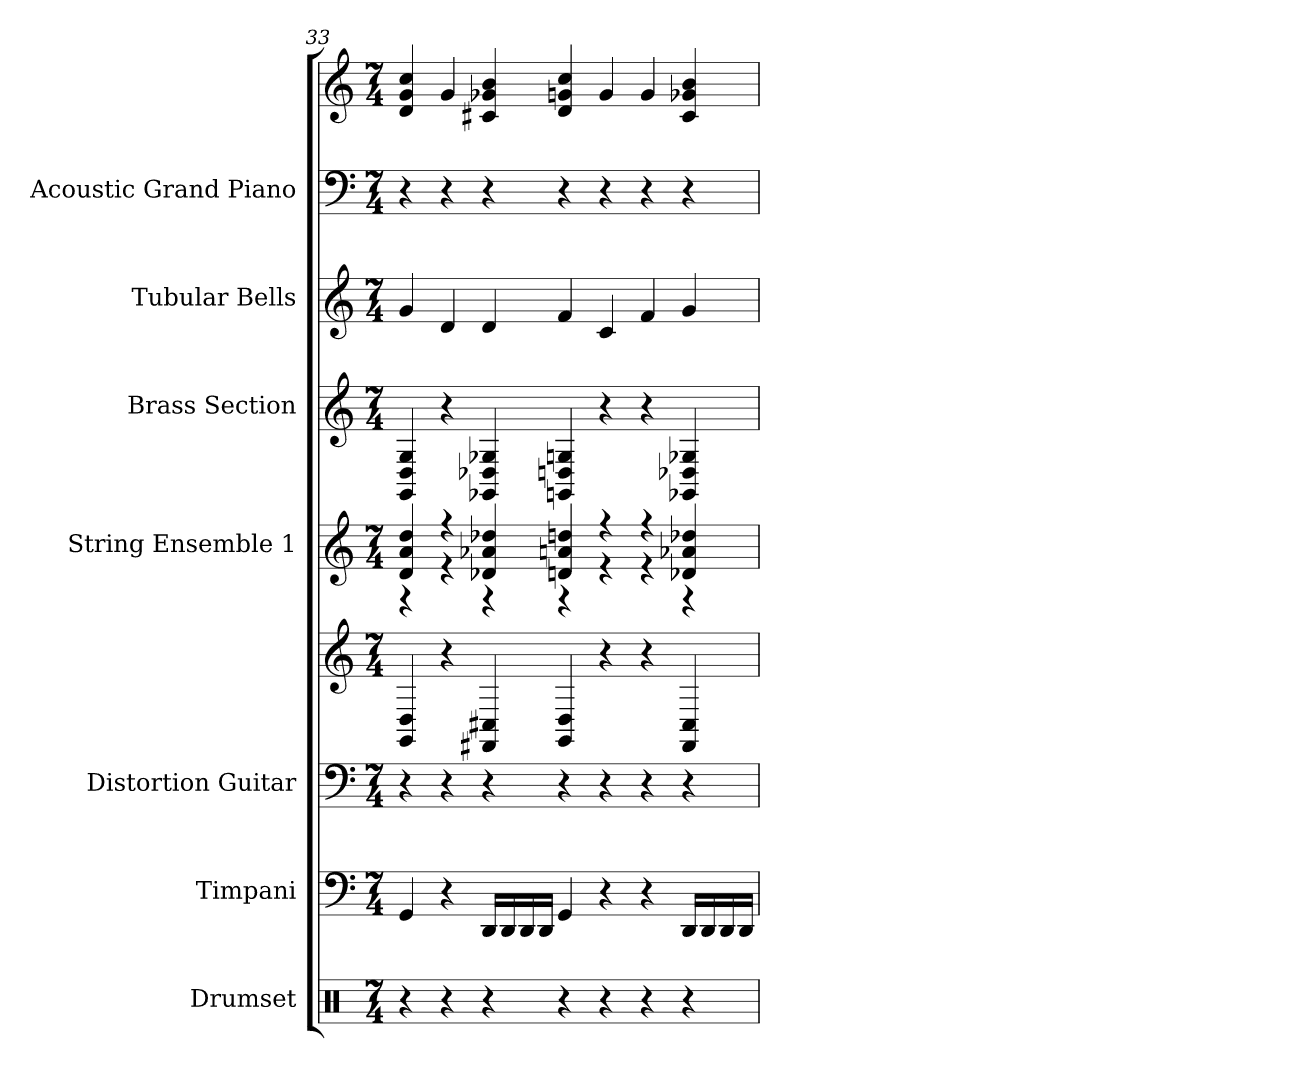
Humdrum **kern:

**kern	**kern	**kern	**kern	**kern	**kern	**kern	**kern	**kern
*part7	*part6	*part5	*part5	*part4	*part3	*part2	*part1	*part1
*staff9	*staff8	*staff7	*staff6	*staff5	*staff4	*staff3	*staff2	*staff1
*I"Drumset	*I"Timpani	*I"Distortion Guitar	*	*I"String Ensemble 1	*I"Brass Section	*I"Tubular Bells	*I"Acoustic Grand Piano	*
*I'Drs.	*I'Timp	*	*	*I'Str	*I'Brs	*I'Tbells	*I'Pno	*
*clefX	*clefF4	*clefF4	*clefG2	*clefG2	*clefG2	*clefG2	*clefF4	*clefG2
*k[]	*k[]	*k[]	*k[]	*k[]	*k[]	*k[]	*k[]	*k[]
*M7/4	*M7/4	*M7/4	*M7/4	*M7/4	*M7/4	*M7/4	*M7/4	*M7/4
=33	=33	=33	=33	=33	=33	=33	=33	=33
*	*	*	*	*^	*	*	*	*
4r	4GG	4r	4GG 4D	4dd 4a 4d	4r	4GG 4D 4G	4g	4r	4g 4d 4cc
4r	4r	4r	4r	4r	4r	4r	4d	4r	4g
4r	16DDLL	4r	4C#X 4FF#X	4a-X 4dd-X 4d-X	4r	4GG-X 4D-X 4G-X	4d	4r	4g-X 4c#X 4b
.	16DD	.	.	.	.	.	.	.	.
.	16DD	.	.	.	.	.	.	.	.
.	16DDJJ	.	.	.	.	.	.	.	.
4r	4GG	4r	4D 4GG	4ddn 4an 4dn	4r	4Gn 4Dn 4GGn	4f	4r	4gn 4d 4cc
4r	4r	4r	4r	4r	4r	4r	4c	4r	4g
4r	4r	4r	4r	4r	4r	4r	4f	4r	4g
4r	16DDLL	4r	4C# 4FF#	4a-X 4dd-X 4d-X	4r	4D-X 4GG-X 4G-X	4g	4r	4g-X 4c# 4b
.	16DD	.	.	.	.	.	.	.	.
.	16DD	.	.	.	.	.	.	.	.
.	16DDJJ	.	.	.	.	.	.	.	.
*	*	*	*	*v	*v	*	*	*	*
=	=	=	=	=	=	=	=	=
*-	*-	*-	*-	*-	*-	*-	*-	*-
